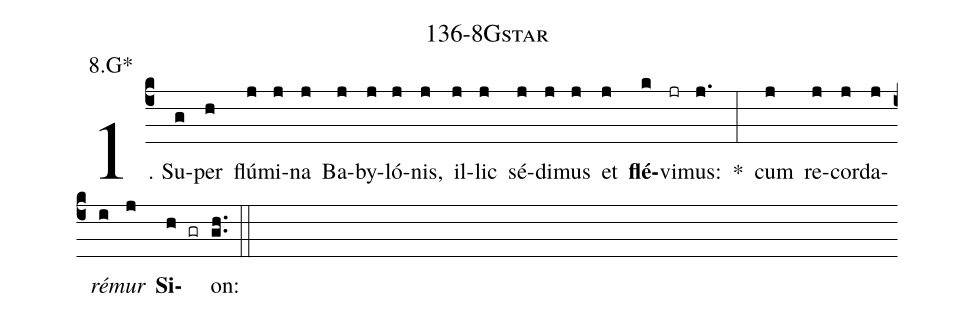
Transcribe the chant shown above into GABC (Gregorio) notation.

name: 136-8Gstar;
annotation: 8.G*;
%%
(c4)1. Su(g)per(h) flú(j)mi(j)na(j) Ba(j)by(j)ló(j)nis,(j) il(j)lic(j) sé(j)di(j)mus(j) et(j) <b>flé</b>(k)vi(jr)mus:(j.) *(:) cum(j) re(j)cor(j)da(j)<i>ré</i>(i)<i>mur</i>(j) <b>Si</b>(h gr)on:(gh..) (::)
